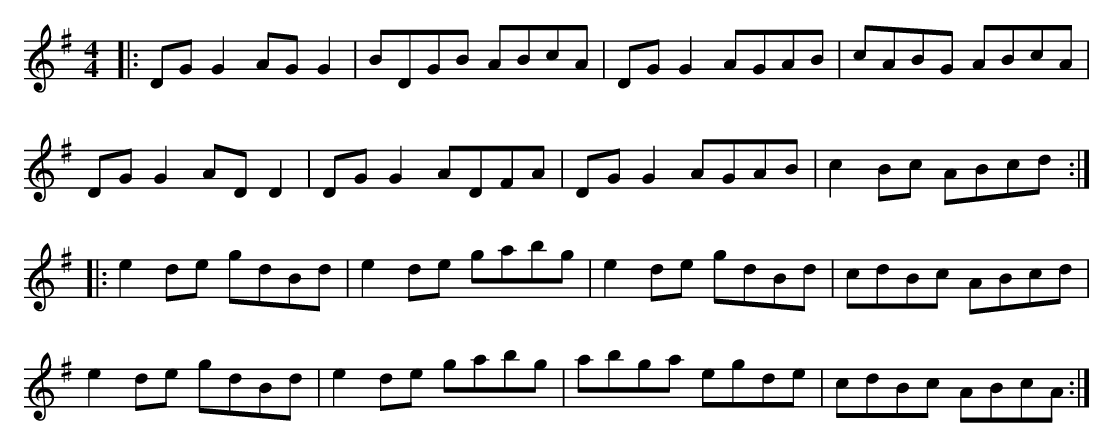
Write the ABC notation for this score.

X:1
M:4/4
K:G
|:DG G2 AG G2|BDGB ABcA|DG G2 AGAB|cABG ABcA|
DG G2 AD D2|DG G2 ADFA|DG G2 AGAB|c2 Bc ABcd:|
|:e2 de gdBd|e2 de gabg|e2 de gdBd|cdBc ABcd|
e2 de gdBd|e2 de gabg|abga egde|cdBc ABcA:|
